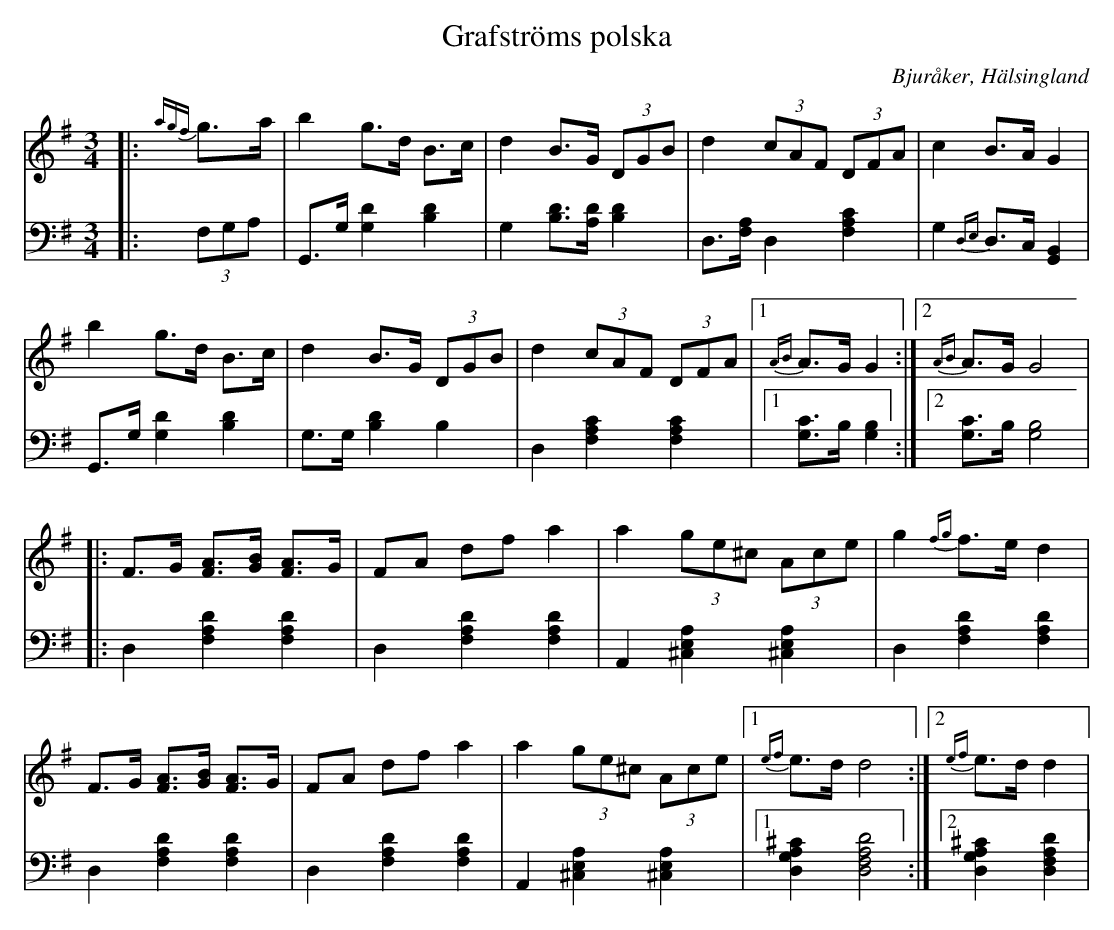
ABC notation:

X:1
T: Grafströms polska
O: Bjuråker, Hälsingland
M: 3/4
L: 1/8
K: G
V:1
V:2
V: 1
|:{agf}g>a|b2 g>d B>c|d2 B>G (3DGB|d2 (3cAF (3DFA|c2 B>A G2|
b2 g>d B>c|d2 B>G (3DGB|d2 (3cAF (3DFA|1 {AB}A>G G2:|2 {AB}A>G G4|
|:F>G [FA]>[GB] [FA]>G |FA df a2 |a2 (3ge^c (3Ace |g2 {fg}f>e d2 |
F>G [FA]>[GB] [FA]>G |FA df a2 |a2 (3ge^c (3Ace |1 {ef}e>d d4:|2 {ef}e>d d2|
V:2 clef=bass
|:(3F,G,A, | G,,>G, [G,2D2] [B,2D2]|G,2 [B,D]>[A,D] [B,D]2|D,>[F,A,] D,2 [F,2A,2C2]| G,2 {D,E,}D,>C, [G,,2B,,2]|
 G,,>G, [G,2D2] [B,2D2]|G,>G, [B,2D2] B,2|D,2 [F,2A,2C2] [F,2A,2C2]|1 [G,C]>B, [G,2B,2]:|2 [G,C]>B, [G,4B,4]|
|:D,2 [F,2A,2D2] [F,2A,2D2]|D,2 [F,2A,2D2] [F,2A,2D2]| A,,2 [^C,2E,2A,2] [^C,2E,2A,2]|D,2 [F,2A,2D2] [F,2A,2D2] |
D,2 [F,2A,2D2] [F,2A,2D2] | D,2 [F,2A,2D2] [F,2A,2D2] | A,,2 [^C,2E,2A,2] [^C,2E,2A,2]|1 [D,2G,2A,2^C2] [D,4F,4A,4D4]:|2 [D,2G,2A,2^C2] [D,2F,2A,2D2]|
